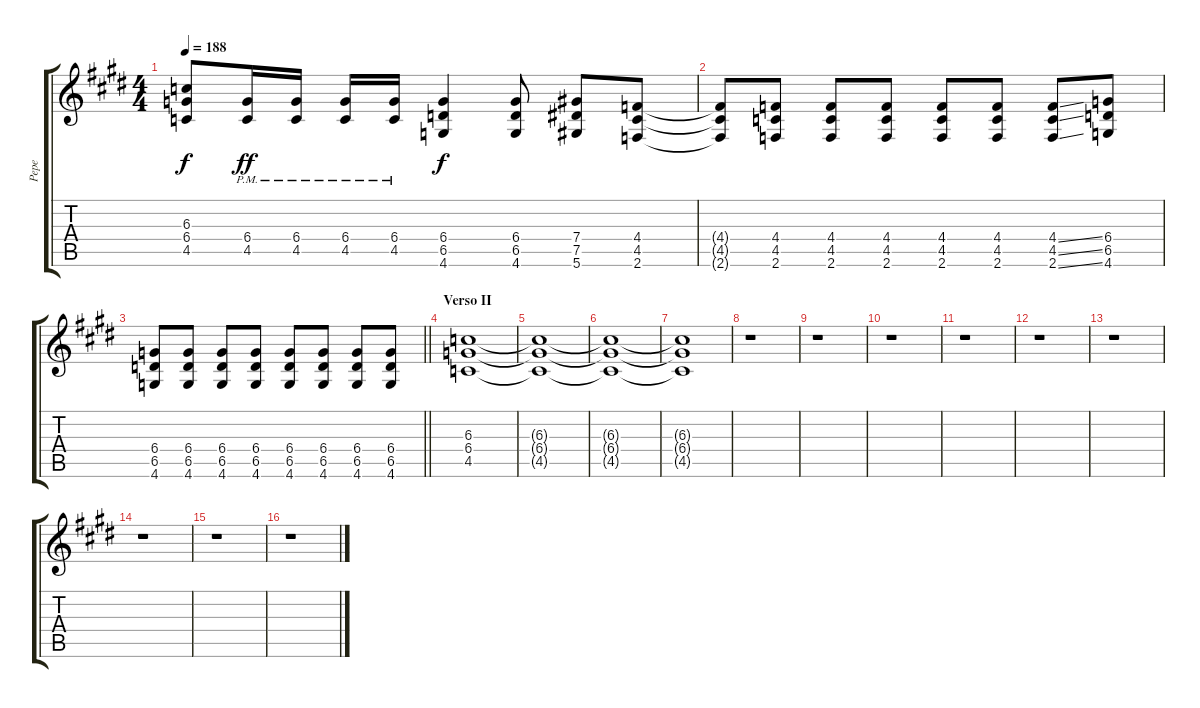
\track ("Pepe" "Pepe") {instrument distortionguitar}
\staff {score tabs}
\tuning (Eb4 Bb3 Gb3 Db3 Ab2 Eb2) {hide}
\ts (4 4)
\tempo 188
\clef g2
\ks e
(6.3 6.4 4.5).8{dy f} (6.4{pm} 4.5{pm}).16{dy ff} (6.4{pm} 4.5{pm}).16 (6.4{pm} 4.5{pm}).16 (6.4{pm} 4.5{pm}).16 (6.4 6.5 4.6).4{dy f} (6.4 6.5 4.6).8 (7.4 7.5 5.6).8 (4.4 4.5 2.6).8 |
(4.4{t} 4.5{t} 2.6{t}).8 (4.4 4.5 2.6).8 (4.4 4.5 2.6).8 (4.4 4.5 2.6).8 (4.4 4.5 2.6).8 (4.4 4.5 2.6).8 (4.4{ss} 4.5{ss} 2.6{ss}).8 (6.4 6.5 4.6).8 |
\barLineRight lightlight
(6.4 6.5 4.6).8 (6.4 6.5 4.6).8 (6.4 6.5 4.6).8 (6.4 6.5 4.6).8 (6.4 6.5 4.6).8 (6.4 6.5 4.6).8 (6.4 6.5 4.6).8 (6.4 6.5 4.6).8 |
\section ("" "Verso II")
(6.3 6.4 4.5).1{volume 0} |
(6.3{t} 6.4{t} 4.5{t}).1 |
(6.3{t} 6.4{t} 4.5{t}).1 |
(6.3{t} 6.4{t} 4.5{t}).1 |
r.1 |
r.1 |
r.1 |
r.1 |
r.1 |
r.1 |
r.1 |
r.1 |
r.1
